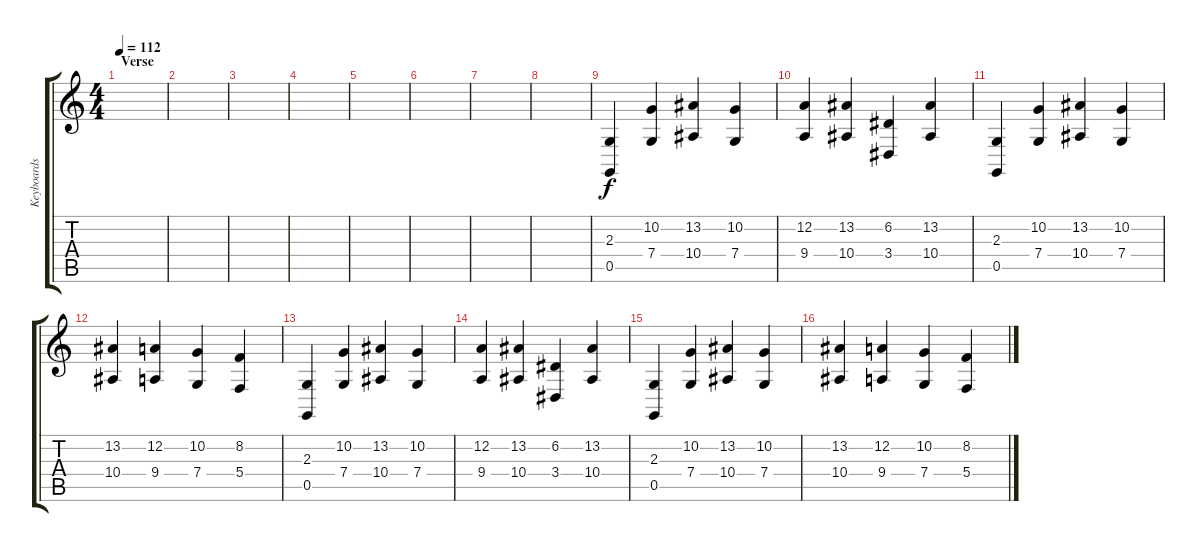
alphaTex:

\track ("Keyboards" "Keyboards") {instrument stringensemble1}
\staff {score tabs}
\tuning (D4 A3 F3 C3 G2 D2) {hide}
\ts (4 4)
\section ("" "Verse")
\tempo 112
\clef g2
\ks c
|
|
|
|
|
|
|
|
(2.3 0.5).4{volume 10} (10.2 7.4).4 (13.2 10.4).4 (10.2 7.4).4 |
(12.2 9.4).4 (13.2 10.4).4 (6.2 3.4).4 (13.2 10.4).4 |
(2.3 0.5).4 (10.2 7.4).4 (13.2 10.4).4 (10.2 7.4).4 |
(13.2 10.4).4 (12.2 9.4).4 (10.2 7.4).4 (8.2 5.4).4 |
(2.3 0.5).4 (10.2 7.4).4 (13.2 10.4).4 (10.2 7.4).4 |
(12.2 9.4).4 (13.2 10.4).4 (6.2 3.4).4 (13.2 10.4).4 |
(2.3 0.5).4 (10.2 7.4).4 (13.2 10.4).4 (10.2 7.4).4 |
(13.2 10.4).4 (12.2 9.4).4 (10.2 7.4).4 (8.2 5.4).4
